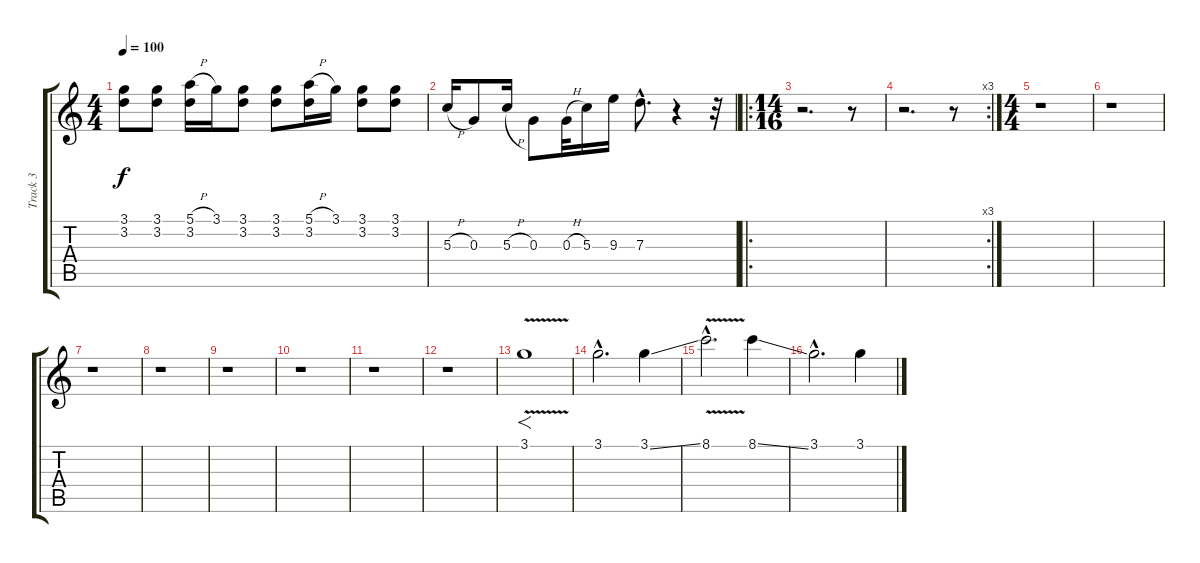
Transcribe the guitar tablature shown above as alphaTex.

\track ("Track 3" "Track 3") {instrument distortionguitar}
\staff {score tabs}
\tuning (E4 B3 G3 D3 A2 E2) {hide}
\ts (4 4)
\tempo 100
\clef g2
\ks c
(3.1 3.2).8{dy f} (3.1 3.2).8 (5.1{h} 3.2).16 3.1.16 (3.1 3.2).8 (3.1 3.2).8 (5.1{h} 3.2).16 3.1.16 (3.1 3.2).8 (3.1 3.2).8 |
5.3{h}.16 0.3.8 5.3{h}.16 0.3.8 0.3{h}.32 5.3.16 9.3.16 7.3{hac}.8{d} r.4 r.32 |
\ro
\ts (14 16)
r.2{d} r.8 |
\rc 3
r.2{d} r.8 |
\ts (4 4)
r.1 |
r.1 |
r.1 |
r.1 |
r.1 |
r.1 |
r.1 |
r.1 |
3.1{v}.1{f} |
3.1{hac}.2{d} 3.1{ss}.4 |
8.1{v hac}.2{d} 8.1{ss}.4 |
3.1{hac}.2{d} 3.1{ss}.4
